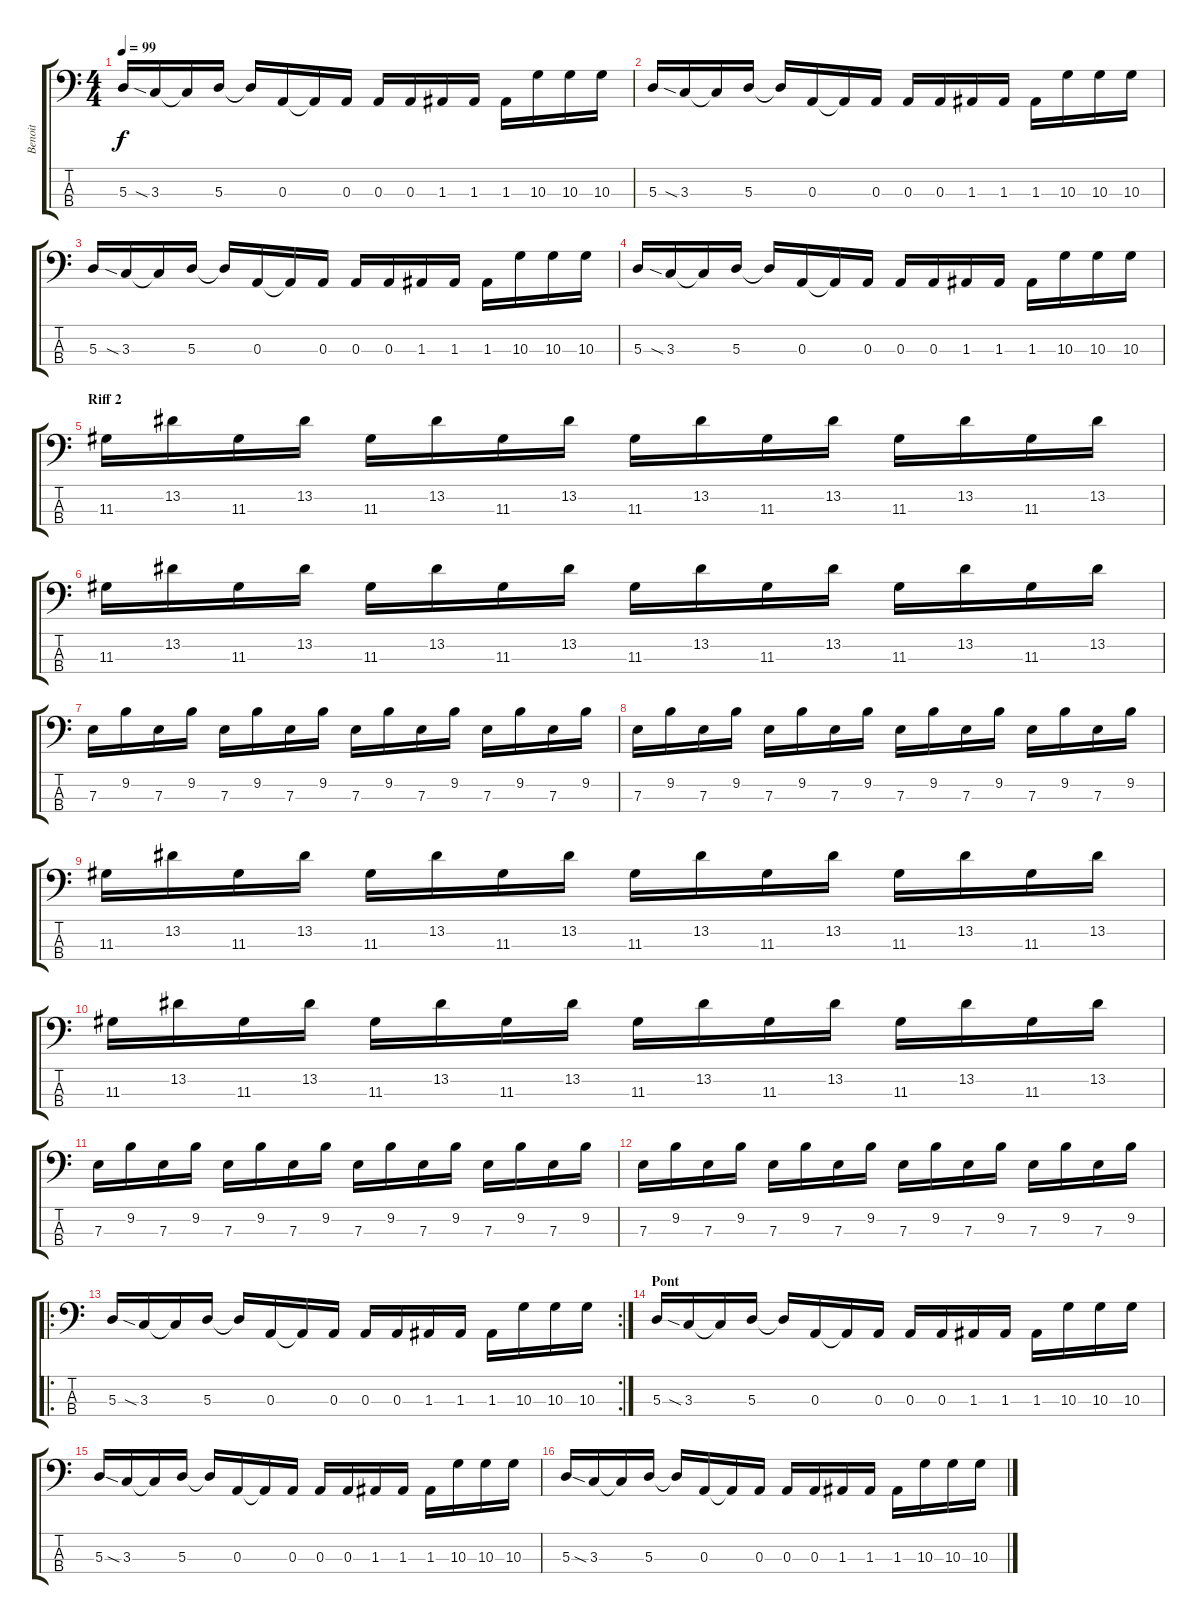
\track ("Benoit" "Benoit") {instrument electricbassfinger}
\staff {score tabs}
\tuning (G2 D2 A1 E1) {hide}
\ts (4 4)
\tempo 99
\clef f4
\ks c
5.3.16{dy f} 3.3{sia}.16 3.3{t}.16 5.3.16 5.3{t}.16 0.3.16 0.3{t}.16 0.3.16 0.3.16 0.3.16 1.3.16 1.3.16 1.3.16 10.3.16 10.3.16 10.3.16 |
5.3.16 3.3{sia}.16 3.3{t}.16 5.3.16 5.3{t}.16 0.3.16 0.3{t}.16 0.3.16 0.3.16 0.3.16 1.3.16 1.3.16 1.3.16 10.3.16 10.3.16 10.3.16 |
5.3.16 3.3{sia}.16 3.3{t}.16 5.3.16 5.3{t}.16 0.3.16 0.3{t}.16 0.3.16 0.3.16 0.3.16 1.3.16 1.3.16 1.3.16 10.3.16 10.3.16 10.3.16 |
5.3.16 3.3{sia}.16 3.3{t}.16 5.3.16 5.3{t}.16 0.3.16 0.3{t}.16 0.3.16 0.3.16 0.3.16 1.3.16 1.3.16 1.3.16 10.3.16 10.3.16 10.3.16 |
\section ("" "Riff 2")
11.3.16 13.2.16 11.3.16 13.2.16 11.3.16 13.2.16 11.3.16 13.2.16 11.3.16 13.2.16 11.3.16 13.2.16 11.3.16 13.2.16 11.3.16 13.2.16 |
11.3.16 13.2.16 11.3.16 13.2.16 11.3.16 13.2.16 11.3.16 13.2.16 11.3.16 13.2.16 11.3.16 13.2.16 11.3.16 13.2.16 11.3.16 13.2.16 |
7.3.16 9.2.16 7.3.16 9.2.16 7.3.16 9.2.16 7.3.16 9.2.16 7.3.16 9.2.16 7.3.16 9.2.16 7.3.16 9.2.16 7.3.16 9.2.16 |
7.3.16 9.2.16 7.3.16 9.2.16 7.3.16 9.2.16 7.3.16 9.2.16 7.3.16 9.2.16 7.3.16 9.2.16 7.3.16 9.2.16 7.3.16 9.2.16 |
11.3.16 13.2.16 11.3.16 13.2.16 11.3.16 13.2.16 11.3.16 13.2.16 11.3.16 13.2.16 11.3.16 13.2.16 11.3.16 13.2.16 11.3.16 13.2.16 |
11.3.16 13.2.16 11.3.16 13.2.16 11.3.16 13.2.16 11.3.16 13.2.16 11.3.16 13.2.16 11.3.16 13.2.16 11.3.16 13.2.16 11.3.16 13.2.16 |
7.3.16 9.2.16 7.3.16 9.2.16 7.3.16 9.2.16 7.3.16 9.2.16 7.3.16 9.2.16 7.3.16 9.2.16 7.3.16 9.2.16 7.3.16 9.2.16 |
7.3.16 9.2.16 7.3.16 9.2.16 7.3.16 9.2.16 7.3.16 9.2.16 7.3.16 9.2.16 7.3.16 9.2.16 7.3.16 9.2.16 7.3.16 9.2.16 |
\ro
\rc 2
\section ("" "")
5.3.16 3.3{sia}.16 3.3{t}.16 5.3.16 5.3{t}.16 0.3.16 0.3{t}.16 0.3.16 0.3.16 0.3.16 1.3.16 1.3.16 1.3.16 10.3.16 10.3.16 10.3.16 |
\section ("" "Pont")
5.3.16 3.3{sia}.16 3.3{t}.16 5.3.16 5.3{t}.16 0.3.16 0.3{t}.16 0.3.16 0.3.16 0.3.16 1.3.16 1.3.16 1.3.16 10.3.16 10.3.16 10.3.16 |
5.3.16 3.3{sia}.16 3.3{t}.16 5.3.16 5.3{t}.16 0.3.16 0.3{t}.16 0.3.16 0.3.16 0.3.16 1.3.16 1.3.16 1.3.16 10.3.16 10.3.16 10.3.16 |
5.3.16 3.3{sia}.16 3.3{t}.16 5.3.16 5.3{t}.16 0.3.16 0.3{t}.16 0.3.16 0.3.16 0.3.16 1.3.16 1.3.16 1.3.16 10.3.16 10.3.16 10.3.16
